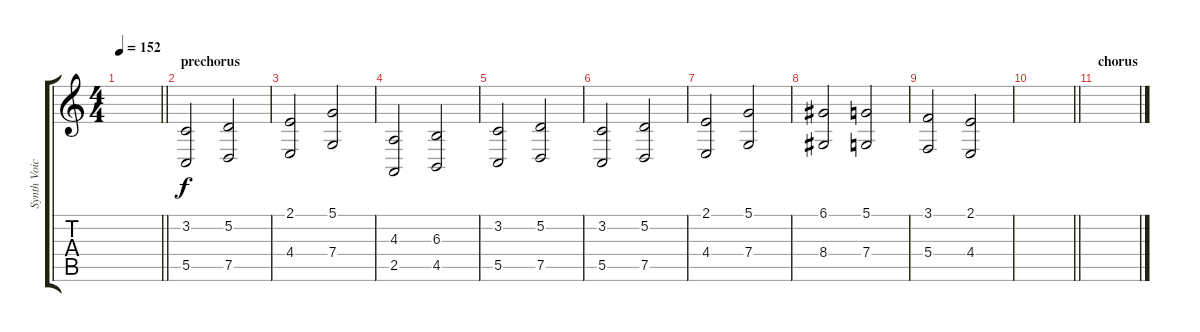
\track ("Synth Voice" "Synth Voic") {instrument synthvoice}
\staff {score tabs}
\tuning (D4 A3 F3 C3 G2 C2) {hide}
\ts (4 4)
\tempo 152
\clef g2
\barLineRight lightlight
\ks c
|
\section ("" "prechorus")
(3.2 5.5).2 (5.2 7.5).2 |
(2.1 4.4).2 (5.1 7.4).2 |
(4.3 2.5).2 (6.3 4.5).2 |
(3.2 5.5).2 (5.2 7.5).2 |
(3.2 5.5).2 (5.2 7.5).2 |
(2.1 4.4).2 (5.1 7.4).2 |
(6.1 8.4).2 (5.1 7.4).2 |
(3.1 5.4).2 (2.1 4.4).2 |
\barLineRight lightlight
|
\section ("" "chorus")
